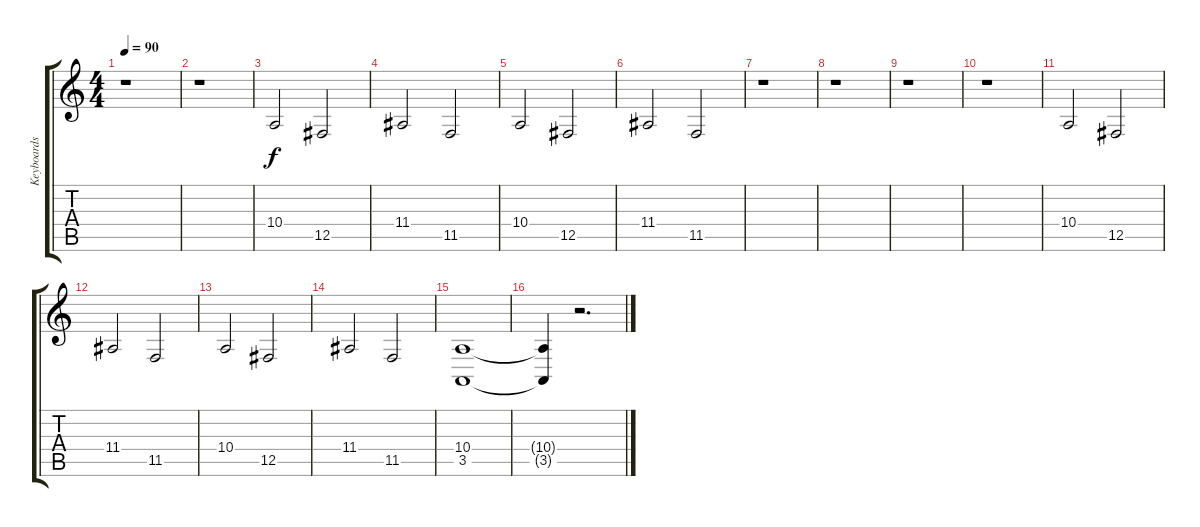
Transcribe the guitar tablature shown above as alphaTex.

\track ("Keyboards" "Keyboards") {instrument stringensemble1}
\staff {score tabs}
\tuning (Db4 Ab3 E3 B2 Gb2 Db2) {hide}
\ts (4 4)
\tempo 90
\clef g2
\ks c
r.1{dy f} |
r.1 |
10.4.2 12.5.2 |
11.4.2 11.5.2 |
10.4.2 12.5.2 |
11.4.2 11.5.2 |
r.1 |
r.1 |
r.1 |
r.1 |
10.4.2 12.5.2 |
11.4.2 11.5.2 |
10.4.2 12.5.2 |
11.4.2 11.5.2 |
(10.4 3.5).1 |
(10.4{t} 3.5{t}).4 r.2{d}
